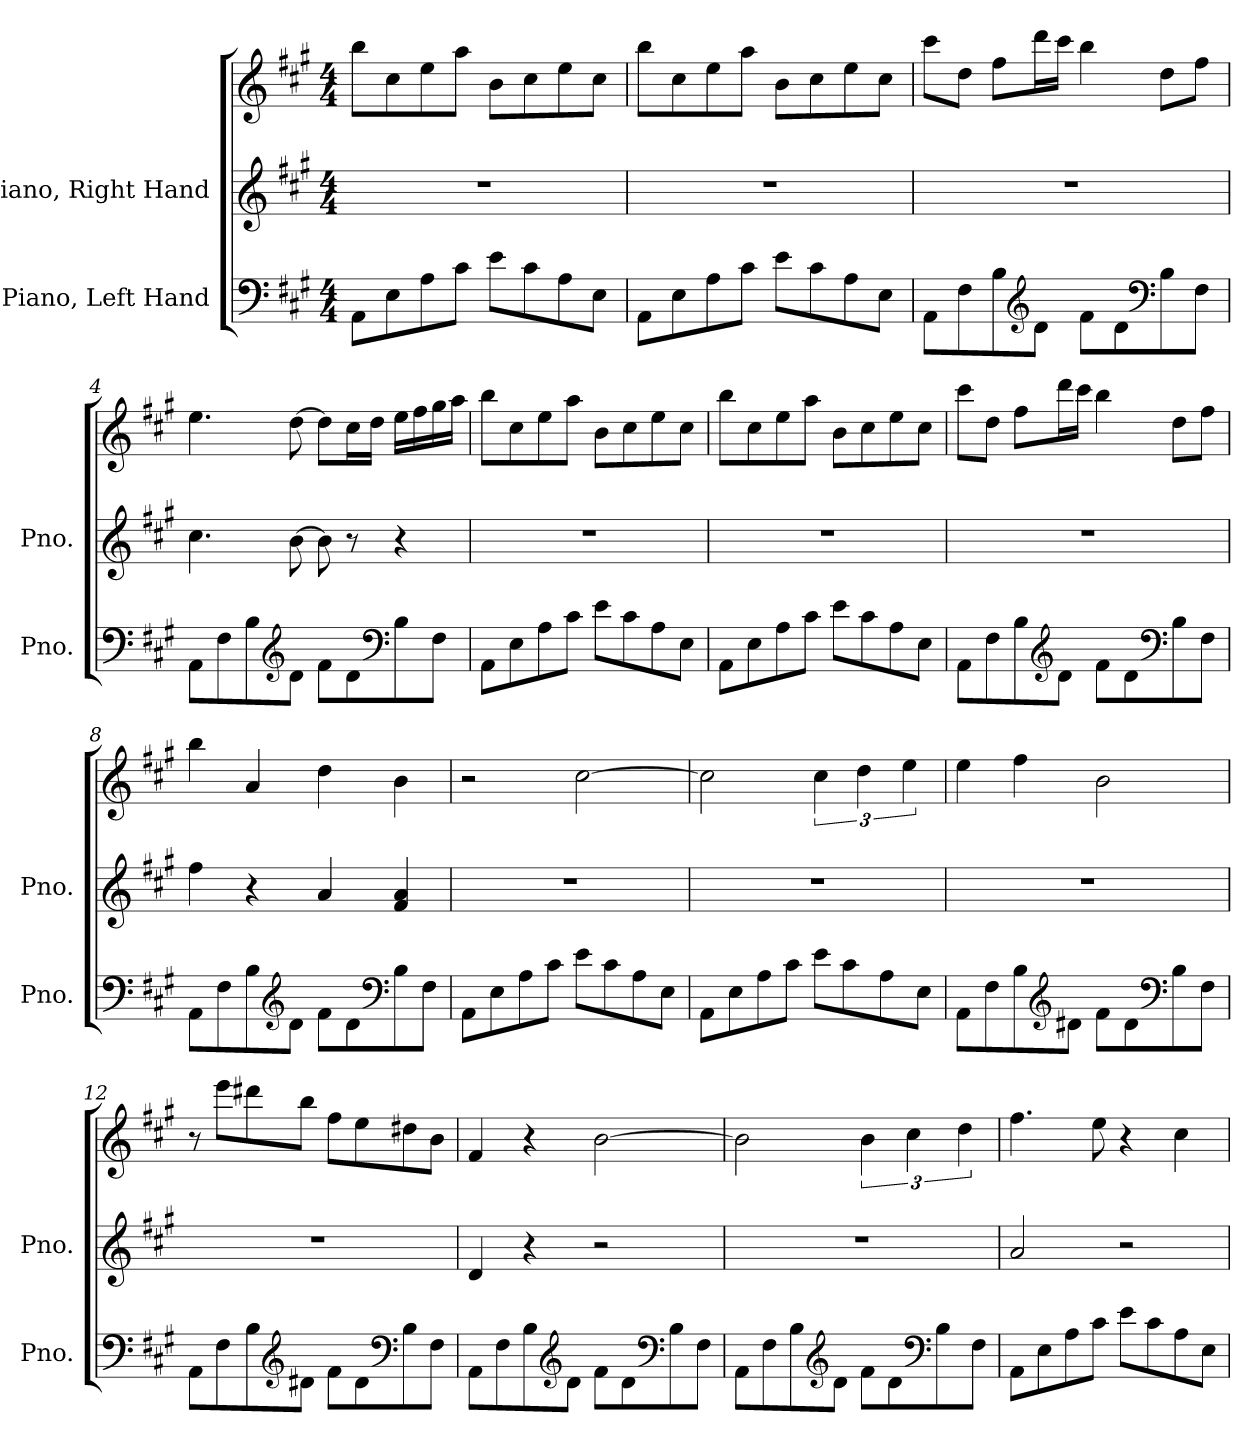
**kern	**kern	**kern
*part2	*part1	*part1
*staff3	*staff2	*staff1
*I"Piano, Left Hand	*I"Piano, Right Hand	*
*I'Pno.	*I'Pno.	*
*clefF4	*clefG2	*clefG2
*k[f#c#g#]	*k[f#c#g#]	*k[f#c#g#]
*M4/4	*M4/4	*M4/4
*MM100	*MM100	*MM100
=1	=1	=1
8AA\L	1r	8bb\L
8E\	.	8cc#\
8A\	.	8ee\
8c#\J	.	8aa\J
8e\L	.	8b\L
8c#\	.	8cc#\
8A\	.	8ee\
8E\J	.	8cc#\J
=2	=2	=2
8AA\L	1r	8bb\L
8E\	.	8cc#\
8A\	.	8ee\
8c#\J	.	8aa\J
8e\L	.	8b\L
8c#\	.	8cc#\
8A\	.	8ee\
8E\J	.	8cc#\J
=3	=3	=3
8AA\L	1r	8ccc#\L
8F#\	.	8dd\J
8B\	.	8ff#\L
*clefG2	*	*
8d\J	.	16ddd\L
.	.	16ccc#\JJ
8f#\L	.	4bb\
8d\	.	.
*clefF4	*	*
8B\	.	8dd\L
8F#\J	.	8ff#\J
!!LO:LB:g=z
=4	=4	=4
8AA\L	4.cc#\	4.ee\
8F#\	.	.
8B\	.	.
*clefG2	*	*
8d\J	[8b\	[8dd\
8f#\L	8b\]	8dd\L]
8d\	8r	16cc#\L
.	.	16dd\JJ
*clefF4	*	*
8B\	4r	16ee\LL
.	.	16ff#\
8F#\J	.	16gg#\
.	.	16aa\JJ
=5	=5	=5
8AA\L	1r	8bb\L
8E\	.	8cc#\
8A\	.	8ee\
8c#\J	.	8aa\J
8e\L	.	8b\L
8c#\	.	8cc#\
8A\	.	8ee\
8E\J	.	8cc#\J
=6	=6	=6
8AA\L	1r	8bb\L
8E\	.	8cc#\
8A\	.	8ee\
8c#\J	.	8aa\J
8e\L	.	8b\L
8c#\	.	8cc#\
8A\	.	8ee\
8E\J	.	8cc#\J
!!LO:LB:g=z
=7	=7	=7
8AA\L	1r	8ccc#\L
8F#\	.	8dd\J
8B\	.	8ff#\L
*clefG2	*	*
8d\J	.	16ddd\L
.	.	16ccc#\JJ
8f#\L	.	4bb\
8d\	.	.
*clefF4	*	*
8B\	.	8dd\L
8F#\J	.	8ff#\J
=8	=8	=8
8AA\L	4ff#\	4bb\
8F#\	.	.
8B\	4r	4a/
*clefG2	*	*
8d\J	.	.
8f#\L	4a/	4dd\
8d\	.	.
*clefF4	*	*
8B\	4f#/ 4a/	4b\
8F#\J	.	.
=9	=9	=9
8AA\L	1r	2r
8E\	.	.
8A\	.	.
8c#\J	.	.
8e\L	.	[2cc#\
8c#\	.	.
8A\	.	.
8E\J	.	.
!!LO:LB:g=z
=10	=10	=10
8AA\L	1r	2cc#\]
8E\	.	.
8A\	.	.
8c#\J	.	.
8e\L	.	6cc#\
8c#\	.	.
.	.	6dd\
8A\	.	.
.	.	6ee\
8E\J	.	.
=11	=11	=11
8AA\L	1r	4ee\
8F#\	.	.
8B\	.	4ff#\
*clefG2	*	*
8d#X\J	.	.
8f#\L	.	2b\
8d#\	.	.
*clefF4	*	*
8B\	.	.
8F#\J	.	.
=12	=12	=12
8AA\L	1r	8r
8F#\	.	8eee\L
8B\	.	8ddd#X\
*clefG2	*	*
8d#X\J	.	8bb\J
8f#\L	.	8ff#\L
8d#\	.	8ee\
*clefF4	*	*
8B\	.	8dd#X\
8F#\J	.	8b\J
!!LO:PB:g=z
=13	=13	=13
8AA\L	4d/	4f#/
8F#\	.	.
8B\	4r	4r
*clefG2	*	*
8d\J	.	.
8f#\L	2r	[2b\
8d\	.	.
*clefF4	*	*
8B\	.	.
8F#\J	.	.
=14	=14	=14
8AA\L	1r	2b\]
8F#\	.	.
8B\	.	.
*clefG2	*	*
8d\J	.	.
8f#\L	.	6b\
8d\	.	.
.	.	6cc#\
*clefF4	*	*
8B\	.	.
.	.	6dd\
8F#\J	.	.
=15	=15	=15
8AA\L	2a/	4.ff#\
8E\	.	.
8A\	.	.
8c#\J	.	8ee\
8e\L	2r	4r
8c#\	.	.
8A\	.	4cc#\
8E\J	.	.
=	=	=
*-	*-	*-
